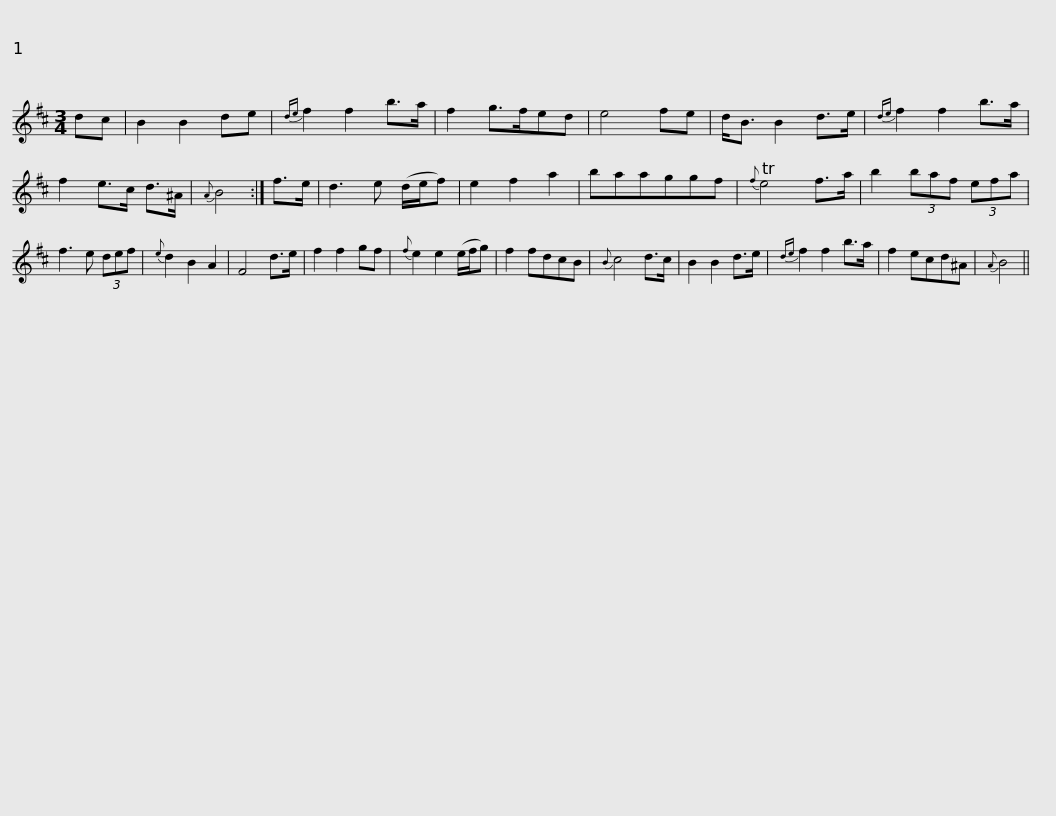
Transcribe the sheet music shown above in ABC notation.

X:1
L:1/8
M:3/4
I:linebreak $
K:D
V:1 treble
V:1
 dc | B2 B2 de |{de} f2 f2 b>a | f2 g>fed | e4 fe | %5
 d<B B2 d>e |{de} f2 f2 b>a | f2 e>c d>^A |{A} B4 :|$ f>e | %10
 d3 e (d/e/f) | e2 f2 a2 | baaggf |{f} Te4 f>a | b2 (3baf (3efa | %15
 f3 e (3def |{e} d2 B2 A2 | F4 d>e |$ f2 f2 gf |{f} e2 e2 (e/f/g) | %20
 f2 fdcB |{B} c4 d>c | B2 B2 d>e |{de} f2 f2 b>a | f2 ecd^A | %25
{A} B4 || %26
